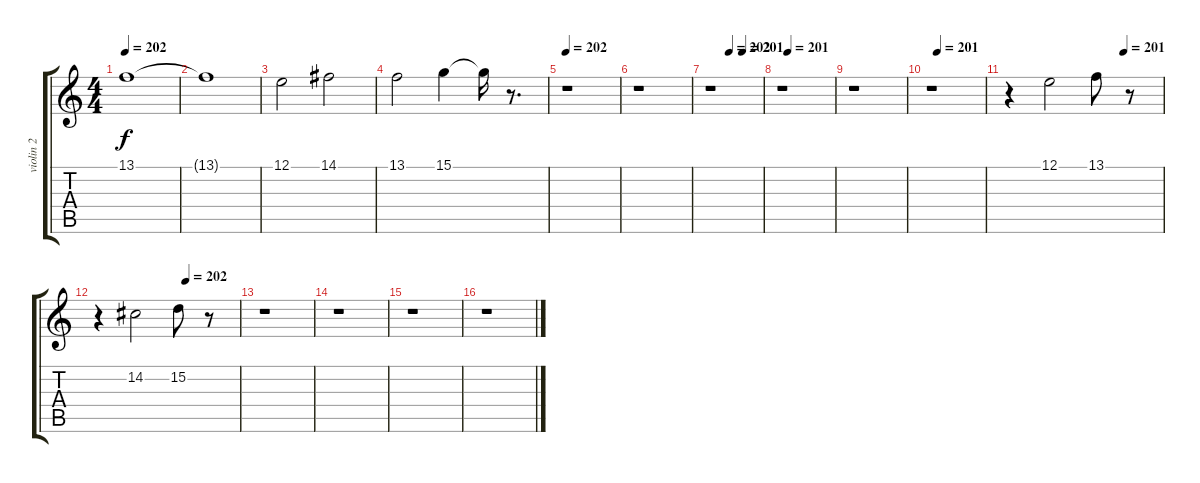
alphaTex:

\track ("violin 2" "violin 2") {instrument stringensemble1}
\staff {score tabs}
\tuning (E4 B3 G3 D3 A2 E2) {hide}
\ts (4 4)
\tempo 202
\clef g2
\ks c
13.1{t}.1{dy f} |
13.1{t}.1 |
12.1.2 14.1.2 |
13.1.2 15.1.4 15.1{t}.16 r.8{d} |
\tempo 202
r.1 |
r.1 |
\tempo (202 0.375)
\tempo (201 0.625)
r.1 |
\tempo (201 0.125)
r.1 |
r.1 |
\tempo (201 0.125)
r.1 |
\tempo (201 0.75)
r.4 12.1.2{instrument stringensemble2} 13.1.8 r.8 |
\tempo (202 0.625)
r.4 14.2.2 15.2.8 r.8 |
r.1 |
r.1 |
r.1 |
r.1
